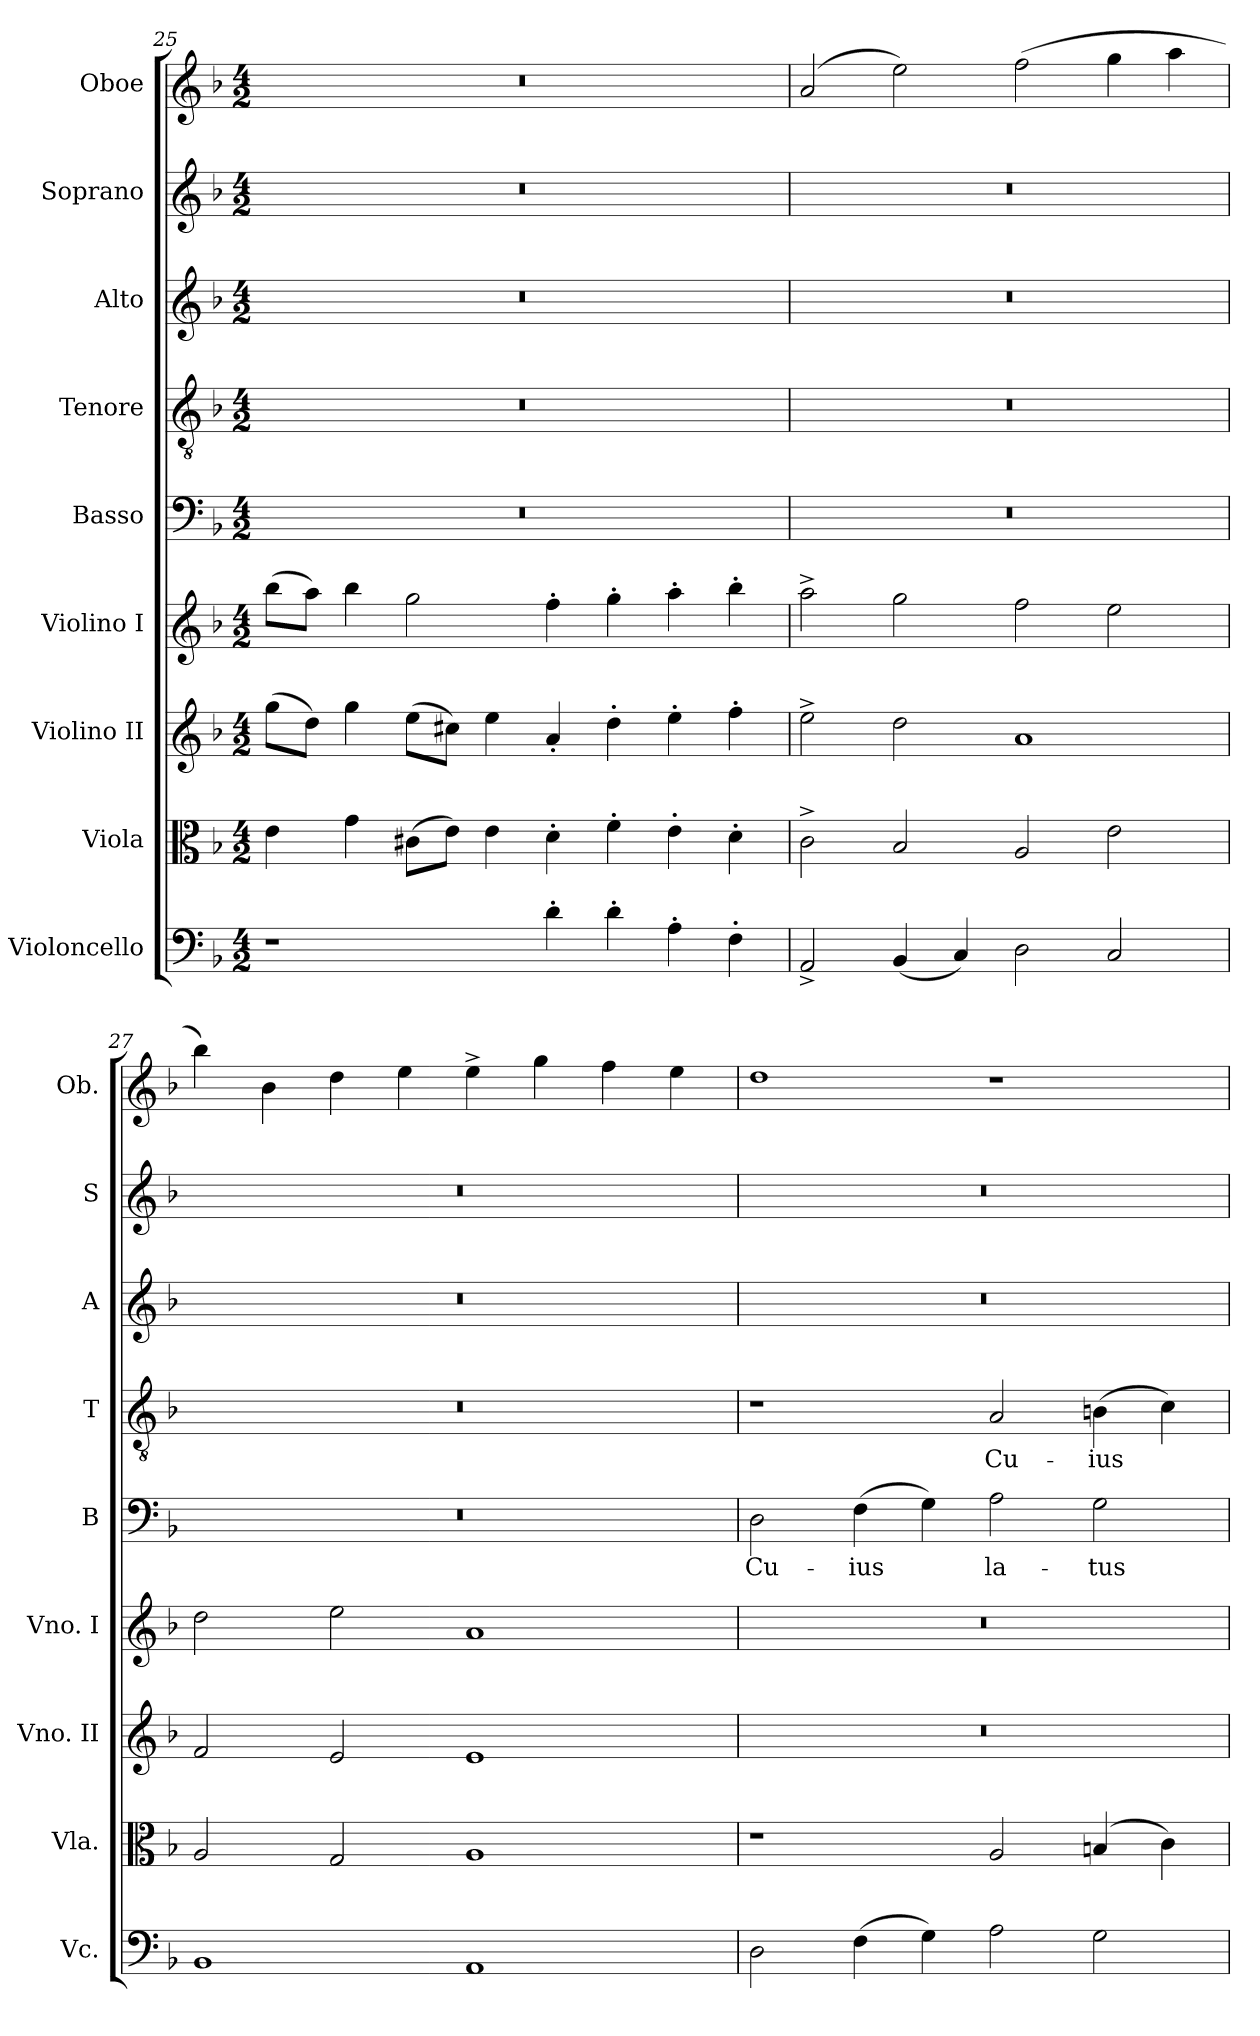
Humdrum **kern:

**kern	**kern	**kern	**kern	**kern	**text	**kern	**text	**kern	**kern	**kern
*part9	*part8	*part7	*part6	*part5	*part5	*part4	*part4	*part3	*part2	*part1
*staff9	*staff8	*staff7	*staff6	*staff5	*staff5	*staff4	*staff4	*staff3	*staff2	*staff1
*I"Violoncello	*I"Viola	*I"Violino II	*I"Violino I	*I"Basso	*	*I"Tenore	*	*I"Alto	*I"Soprano	*I"Oboe
*I'Vc.	*I'Vla.	*I'Vno. II	*I'Vno. I	*I'B	*	*I'T	*	*I'A	*I'S	*I'Ob.
!!LO:PB:g=z
*clefF4	*clefC3	*clefG2	*clefG2	*clefF4	*	*clefGv2	*	*clefG2	*clefG2	*clefG2
*k[b-]	*k[b-]	*k[b-]	*k[b-]	*k[b-]	*	*k[b-]	*	*k[b-]	*k[b-]	*k[b-]
*F:	*F:	*F:	*F:	*F:	*	*F:	*	*F:	*F:	*F:
*M4/2	*M4/2	*M4/2	*M4/2	*M4/2	*	*M4/2	*	*M4/2	*M4/2	*M4/2
=25	=25	=25	=25	=25	=25	=25	=25	=25	=25	=25
1r	4e\	(8gg\L	(8bb-\L	0r	.	0r	.	0r	0r	0r
.	.	8dd\J)	8aa\J)	.	.	.	.	.	.	.
.	4g\	4gg\	4bb-\	.	.	.	.	.	.	.
.	(8c#X\L	(8ee\L	2gg\	.	.	.	.	.	.	.
.	8e\J)	8cc#X\J)	.	.	.	.	.	.	.	.
.	4e\	4ee\	.	.	.	.	.	.	.	.
4d'>\	4d'>\	4a'</	4ff'>\	.	.	.	.	.	.	.
4d'>\	4f'>\	4dd'>\	4gg'>\	.	.	.	.	.	.	.
4A'>\	4e'>\	4ee'>\	4aa'>\	.	.	.	.	.	.	.
4F'>\	4d'>\	4ff'>\	4bb-'>\	.	.	.	.	.	.	.
=26	=26	=26	=26	=26	=26	=26	=26	=26	=26	=26
2AA^</	2c^>\	2ee^>\	2aa^>\	0r	.	0r	.	0r	0r	(2a/
(4BB-/	2B-/	2dd\	2gg\	.	.	.	.	.	.	2ee\)
4C/)	.	.	.	.	.	.	.	.	.	.
2D\	2A/	1a	2ff\	.	.	.	.	.	.	(2ff\
2C/	2e\	.	2ee\	.	.	.	.	.	.	4gg\
.	.	.	.	.	.	.	.	.	.	4aa\
=27	=27	=27	=27	=27	=27	=27	=27	=27	=27	=27
1BB-	2A/	2f/	2dd\	0r	.	0r	.	0r	0r	4bb-\)
.	.	.	.	.	.	.	.	.	.	4b-\
.	2G/	2e/	2ee\	.	.	.	.	.	.	4dd\
.	.	.	.	.	.	.	.	.	.	4ee\
1AA	1A	1e	1a	.	.	.	.	.	.	4ee^>\
.	.	.	.	.	.	.	.	.	.	4gg\
.	.	.	.	.	.	.	.	.	.	4ff\
.	.	.	.	.	.	.	.	.	.	4ee\
=28	=28	=28	=28	=28	=28	=28	=28	=28	=28	=28
2D\	1r	0r	0r	2D\	Cu-	1r	.	0r	0r	1dd
(4F\	.	.	.	(4F\	-ius	.	.	.	.	.
4G\)	.	.	.	4G\)	.	.	.	.	.	.
2A\	2A/	.	.	2A\	la-	2A/	Cu-	.	.	1r
2G\	(4Bn/	.	.	2G\	-tus	(4Bn\	-ius	.	.	.
.	4c\)	.	.	.	.	4c\)	.	.	.	.
=	=	=	=	=	=	=	=	=	=	=
*-	*-	*-	*-	*-	*-	*-	*-	*-	*-	*-
